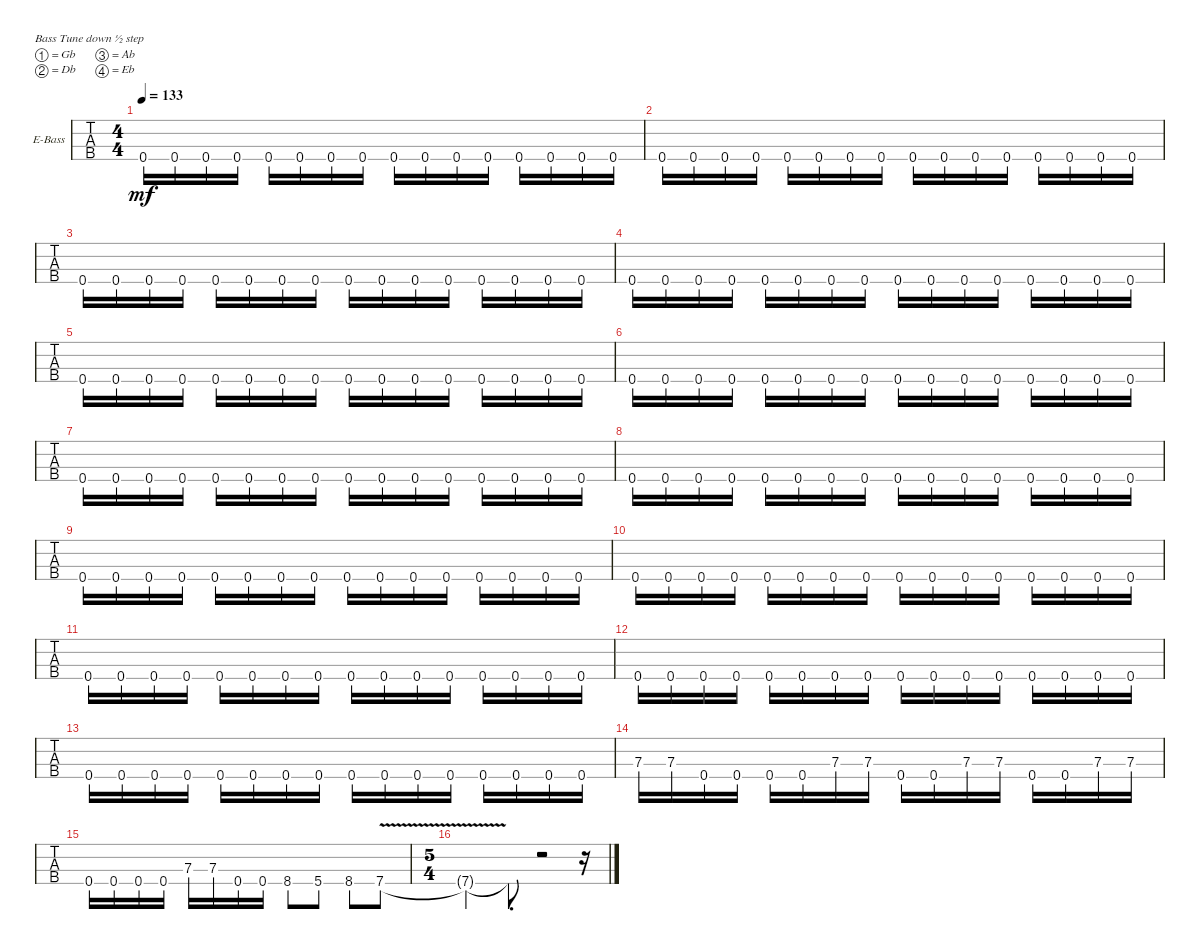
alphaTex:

\bracketExtendMode groupsimilarinstruments
\firstSystemTrackNameOrientation horizontal
\otherSystemsTrackNameOrientation horizontal
\track ("Bass" "E-Bass") {instrument electricbassfinger}
\staff {tabs}
\tuning (Gb2 Db2 Ab1 Eb1)
\ts (4 4)
\tempo 133
\clef f4
\scale
0.333333
\ks c
0.4.16{dy mf} 0.4.16 0.4.16 0.4.16 0.4.16 0.4.16 0.4.16 0.4.16 0.4.16 0.4.16 0.4.16 0.4.16 0.4.16 0.4.16 0.4.16 0.4.16 |
\scale
0.333333 0.4.16 0.4.16 0.4.16 0.4.16 0.4.16 0.4.16 0.4.16 0.4.16 0.4.16 0.4.16 0.4.16 0.4.16 0.4.16 0.4.16 0.4.16 0.4.16 |
\scale
0.333333 0.4.16 0.4.16 0.4.16 0.4.16 0.4.16 0.4.16 0.4.16 0.4.16 0.4.16 0.4.16 0.4.16 0.4.16 0.4.16 0.4.16 0.4.16 0.4.16 |
\scale
0.333333 0.4.16 0.4.16 0.4.16 0.4.16 0.4.16 0.4.16 0.4.16 0.4.16 0.4.16 0.4.16 0.4.16 0.4.16 0.4.16 0.4.16 0.4.16 0.4.16 |
\scale
0.333333 0.4.16 0.4.16 0.4.16 0.4.16 0.4.16 0.4.16 0.4.16 0.4.16 0.4.16 0.4.16 0.4.16 0.4.16 0.4.16 0.4.16 0.4.16 0.4.16 |
\scale
0.333333 0.4.16 0.4.16 0.4.16 0.4.16 0.4.16 0.4.16 0.4.16 0.4.16 0.4.16 0.4.16 0.4.16 0.4.16 0.4.16 0.4.16 0.4.16 0.4.16 |
\scale
0.333333 0.4.16 0.4.16 0.4.16 0.4.16 0.4.16 0.4.16 0.4.16 0.4.16 0.4.16 0.4.16 0.4.16 0.4.16 0.4.16 0.4.16 0.4.16 0.4.16 |
\scale
0.333333 0.4.16 0.4.16 0.4.16 0.4.16 0.4.16 0.4.16 0.4.16 0.4.16 0.4.16 0.4.16 0.4.16 0.4.16 0.4.16 0.4.16 0.4.16 0.4.16 |
\scale
0.333333 0.4.16 0.4.16 0.4.16 0.4.16 0.4.16 0.4.16 0.4.16 0.4.16 0.4.16 0.4.16 0.4.16 0.4.16 0.4.16 0.4.16 0.4.16 0.4.16 |
\scale
0.333333 0.4.16 0.4.16 0.4.16 0.4.16 0.4.16 0.4.16 0.4.16 0.4.16 0.4.16 0.4.16 0.4.16 0.4.16 0.4.16 0.4.16 0.4.16 0.4.16 |
\scale
0.333333 0.4.16 0.4.16 0.4.16 0.4.16 0.4.16 0.4.16 0.4.16 0.4.16 0.4.16 0.4.16 0.4.16 0.4.16 0.4.16 0.4.16 0.4.16 0.4.16 |
\scale
0.333333 0.4.16 0.4.16 0.4.16 0.4.16 0.4.16 0.4.16 0.4.16 0.4.16 0.4.16 0.4.16 0.4.16 0.4.16 0.4.16 0.4.16 0.4.16 0.4.16 |
\scale
0.333333 0.4.16 0.4.16 0.4.16 0.4.16 0.4.16 0.4.16 0.4.16 0.4.16 0.4.16 0.4.16 0.4.16 0.4.16 0.4.16 0.4.16 0.4.16 0.4.16 |
\scale
0.26009 7.3.16 7.3.16 0.4.16 0.4.16 0.4.16 0.4.16 7.3.16 7.3.16 0.4.16 0.4.16 7.3.16 7.3.16 0.4.16 0.4.16 7.3.16 7.3.16 |
\scale
0.26009 0.4.16 0.4.16 0.4.16 0.4.16 7.3.16 7.3.16 0.4.16 0.4.16 8.4.8 5.4.8 8.4.8 7.4{v}.8 |
\ts (5 4)
\scale
0.479821 7.4{t}.2 7.4{t}.8{d} r.2 r.16
